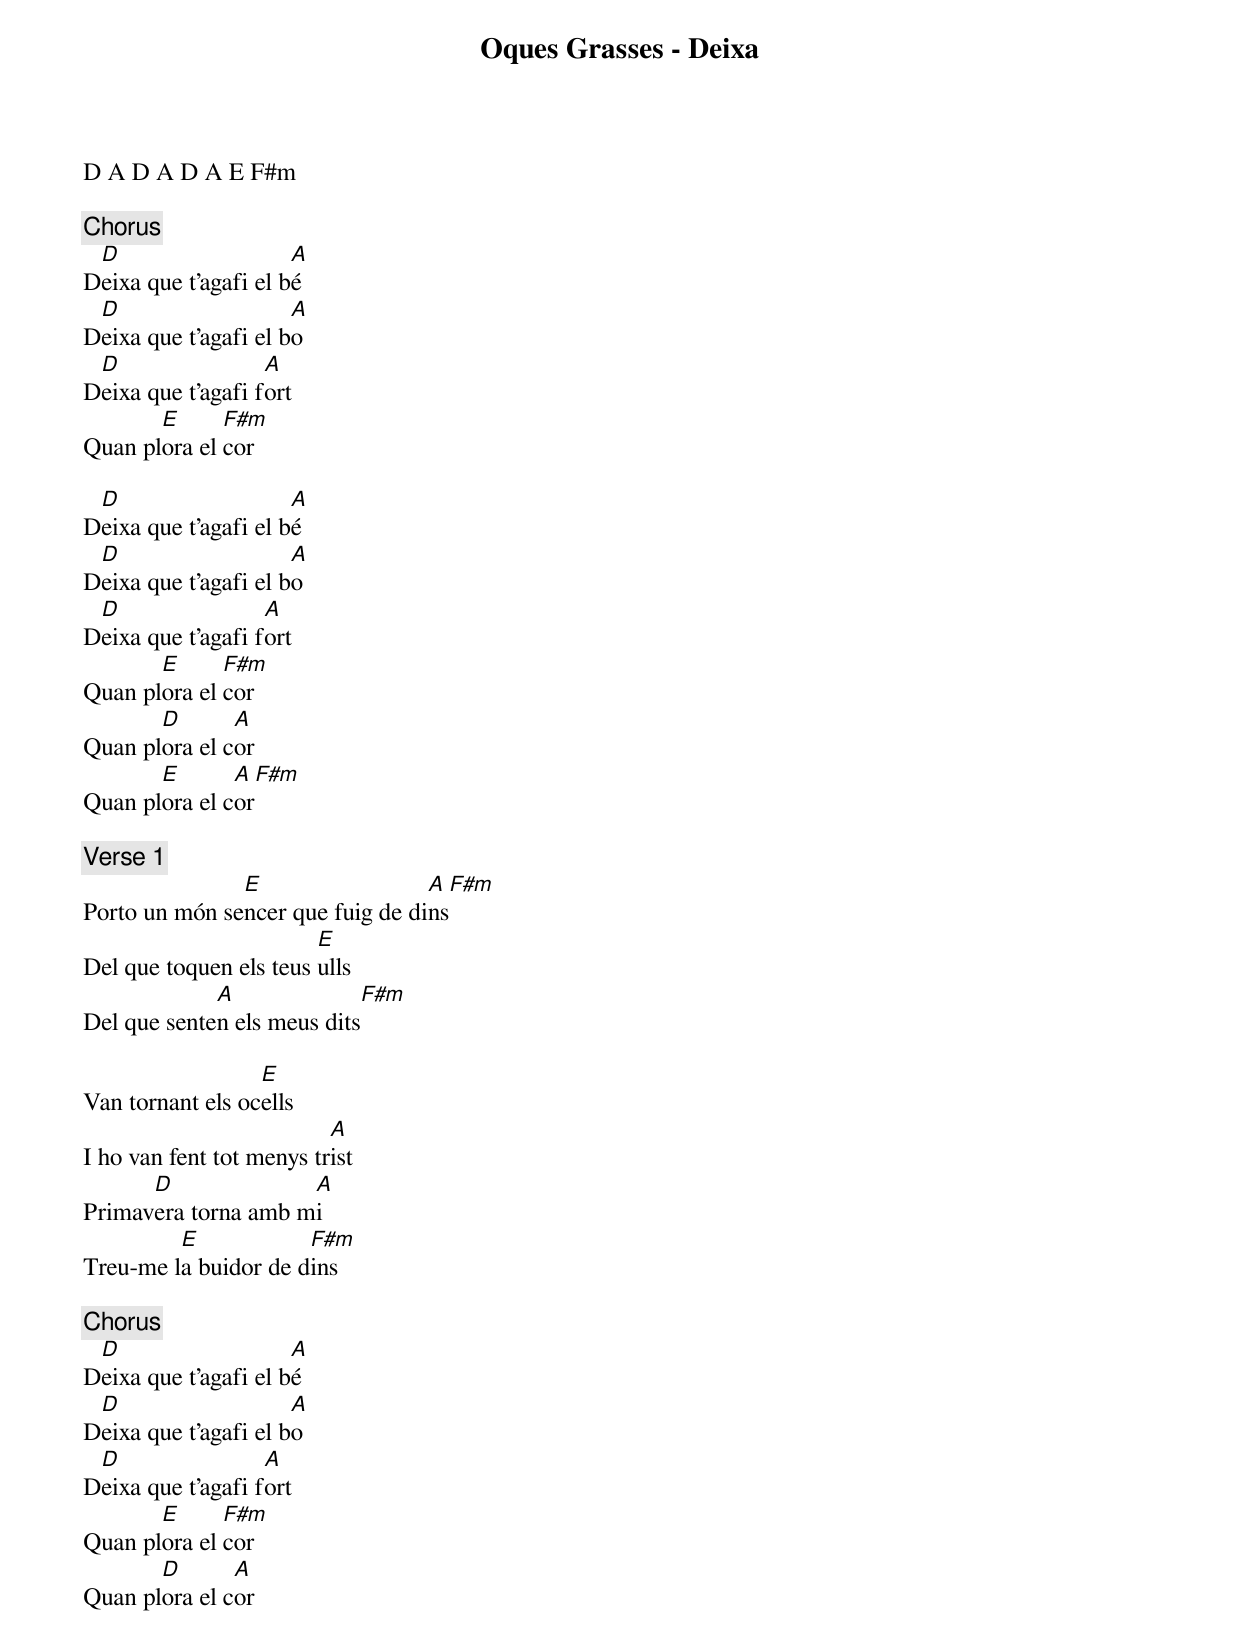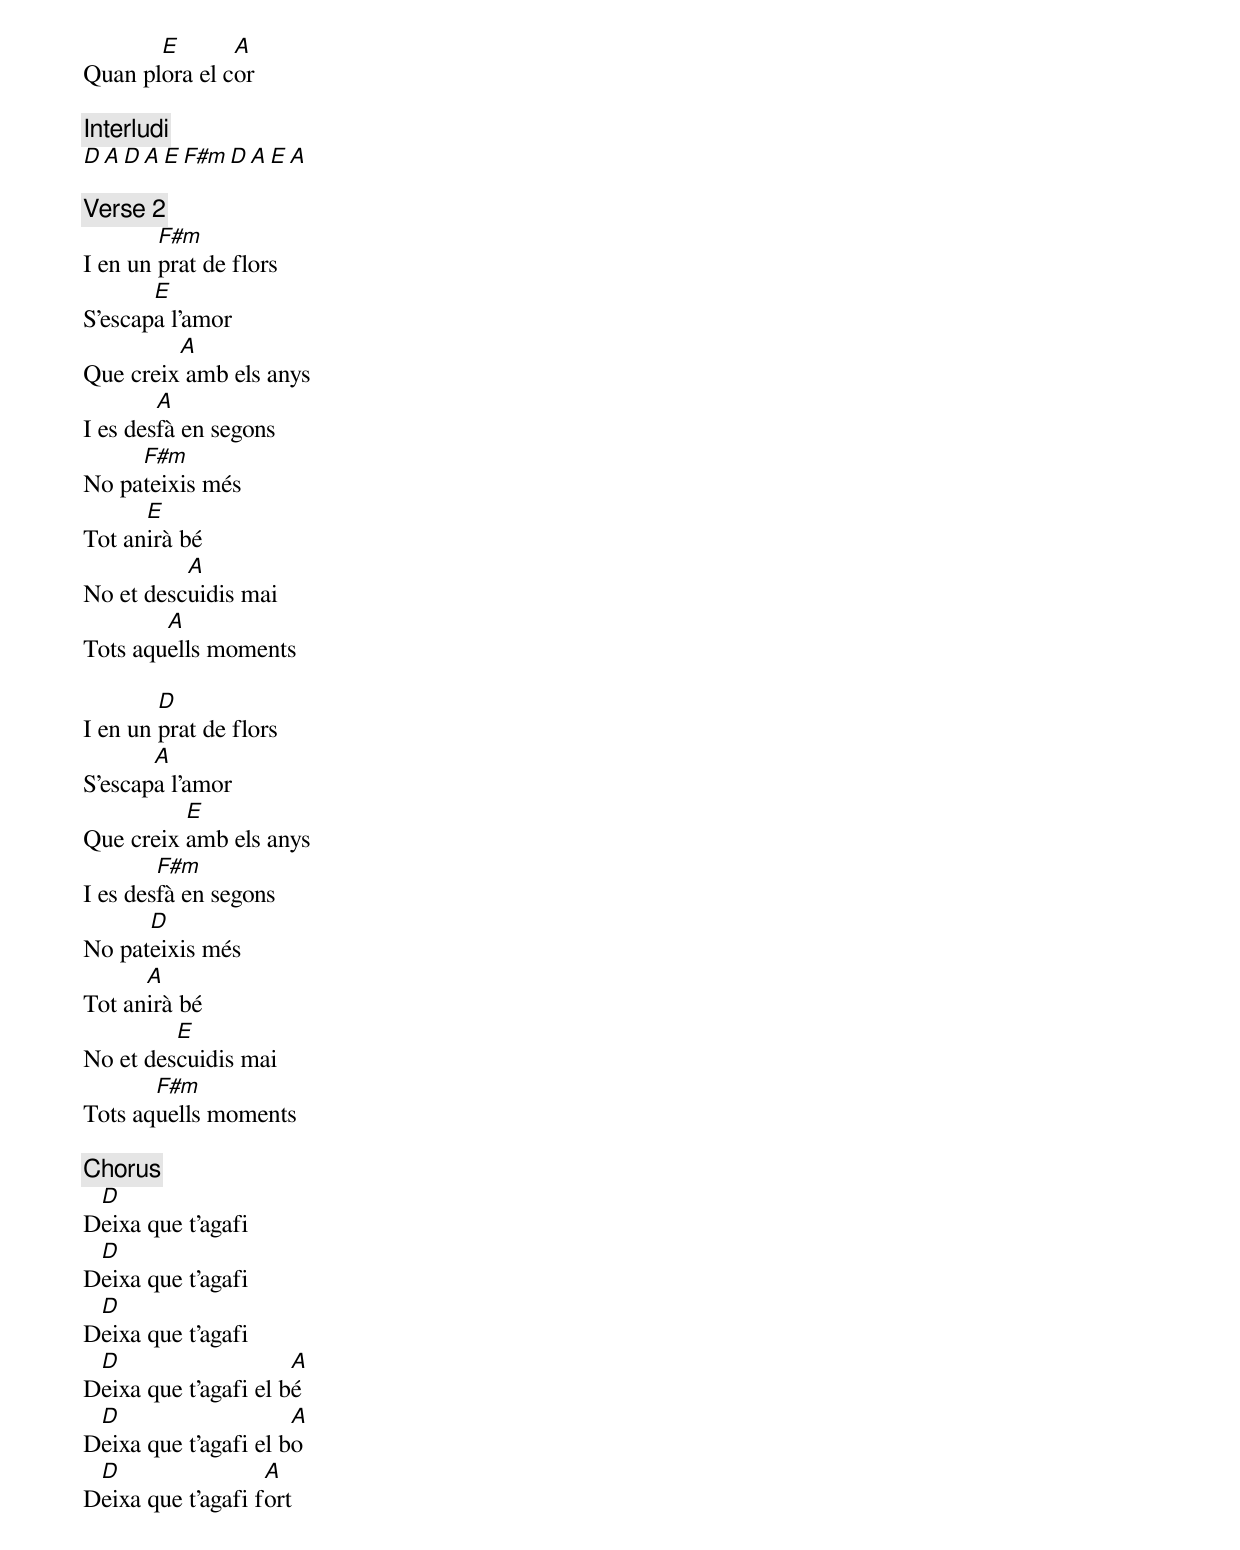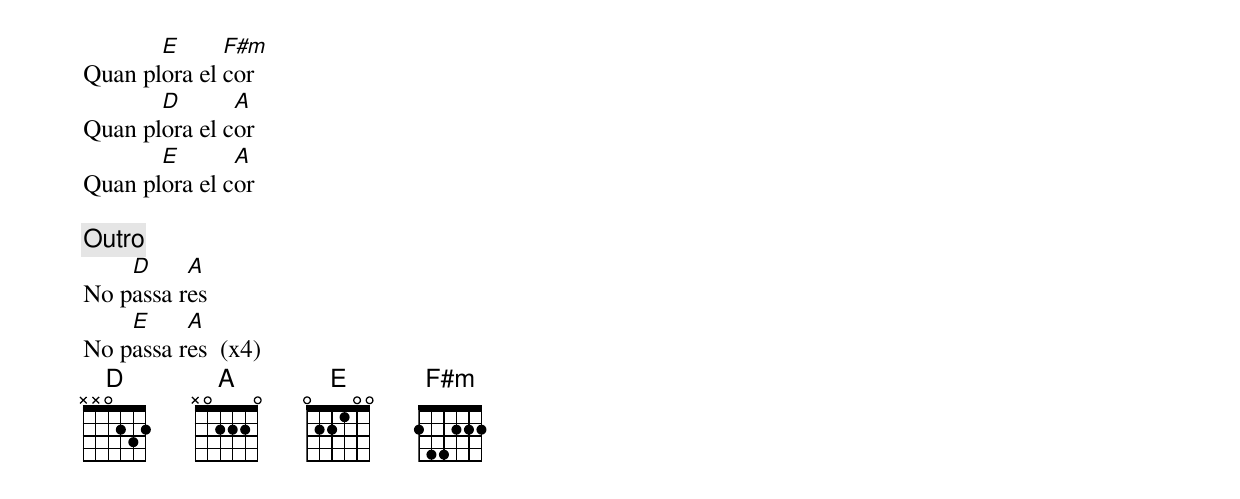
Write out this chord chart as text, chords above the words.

Oques Grasses - Deixa

D A D A D A E F#m

[Chorus]
 D                    A
Deixa que t’agafi el bé
 D                    A
Deixa que t’agafi el bo
 D                 A
Deixa que t’agafi fort
       E      F#m
Quan plora el cor

 D                    A
Deixa que t’agafi el bé
 D                    A
Deixa que t’agafi el bo
 D                 A
Deixa que t’agafi fort
       E      F#m
Quan plora el cor
       D       A
Quan plora el cor
       E       A   F#m
Quan plora el cor

[Verse 1]
               E                  A   F#m
Porto un món sencer que fuig de dins
                        E
Del que toquen els teus ulls
             A                F#m
Del que senten els meus dits

                  E
Van tornant els ocells
                          A
I ho van fent tot menys trist
      D              A
Primavera torna amb mi
         E            F#m
Treu-me la buidor de dins

[Chorus]
 D                    A
Deixa que t’agafi el bé
 D                    A
Deixa que t’agafi el bo
 D                 A
Deixa que t’agafi fort
       E      F#m
Quan plora el cor
       D       A
Quan plora el cor
       E       A
Quan plora el cor

[Interludi]
D A D A E F#m D A E A

[Verse 2]
        F#m
I en un prat de flors
       E
S’escapa l’amor
         A
Que creix amb els anys
        A
I es desfà en segons
     F#m
No pateixis més
      E
Tot anirà bé
          A
No et descuidis mai
        A
Tots aquells moments

        D
I en un prat de flors
       A
S’escapa l’amor
          E
Que creix amb els anys
        F#m
I es desfà en segons
      D
No pateixis més
      A
Tot anirà bé
         E
No et descuidis mai
       F#m
Tots aquells moments

[Chorus]
 D
Deixa que t’agafi
 D
Deixa que t’agafi
 D
Deixa que t’agafi
 D                    A
Deixa que t’agafi el bé
 D                    A
Deixa que t’agafi el bo
 D                 A
Deixa que t’agafi fort
       E      F#m
Quan plora el cor
       D       A
Quan plora el cor
       E       A
Quan plora el cor

[Outro]
    D     A
No passa res
    E     A
No passa res  (x4)
